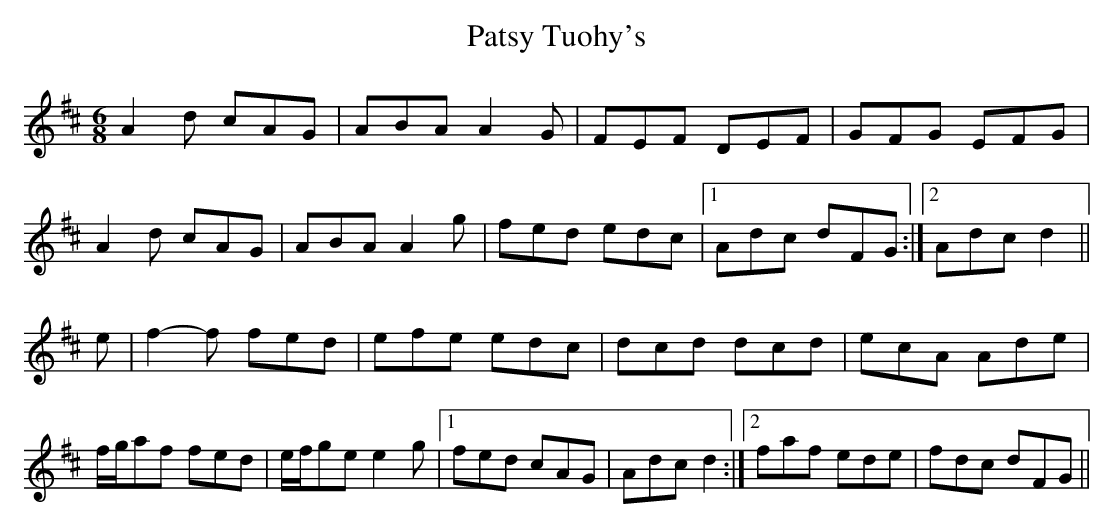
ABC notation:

X:1
T: Patsy Tuohy's
M: 6/8
L: 1/8
K: D
A2 d cAG | ABA A2 G | FEF DEF | GFG EFG |
A2 d cAG | ABA A2 g | fed edc |1 Adc dFG :|2\
Adc d2 ||
e | f2-f fed | efe edc | dcd dcd | ecA Ade |
f/g/af fed | e/f/ge e2 g |1 fed cAG | Adc d2 :|2\
faf ede | fdc dFG ||
